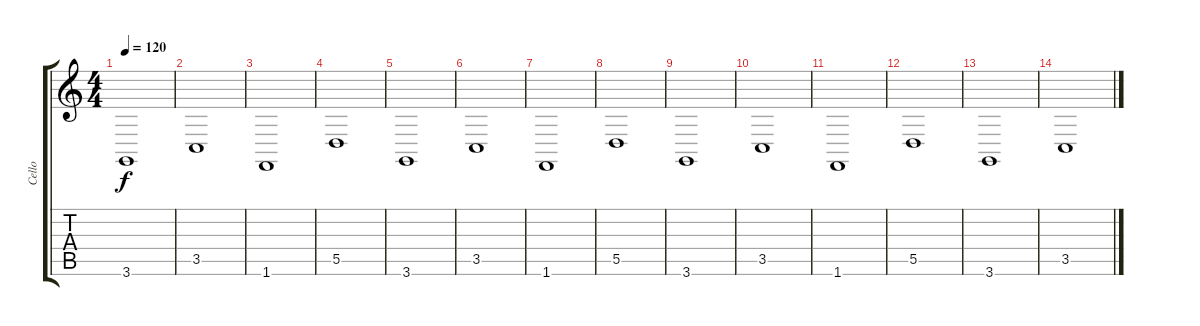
\track ("Cello" "Cello") {instrument cello}
\staff {score tabs}
\tuning (E4 B3 G3 D3 A2 E2) {hide}
\ts (4 4)
\tempo 120
\clef g2
\ks c
3.6.1{dy f} |
3.5.1 |
1.6.1 |
5.5.1 |
3.6.1 |
3.5.1 |
1.6.1 |
5.5.1 |
3.6.1 |
3.5.1 |
1.6.1 |
5.5.1 |
3.6.1 |
3.5.1
